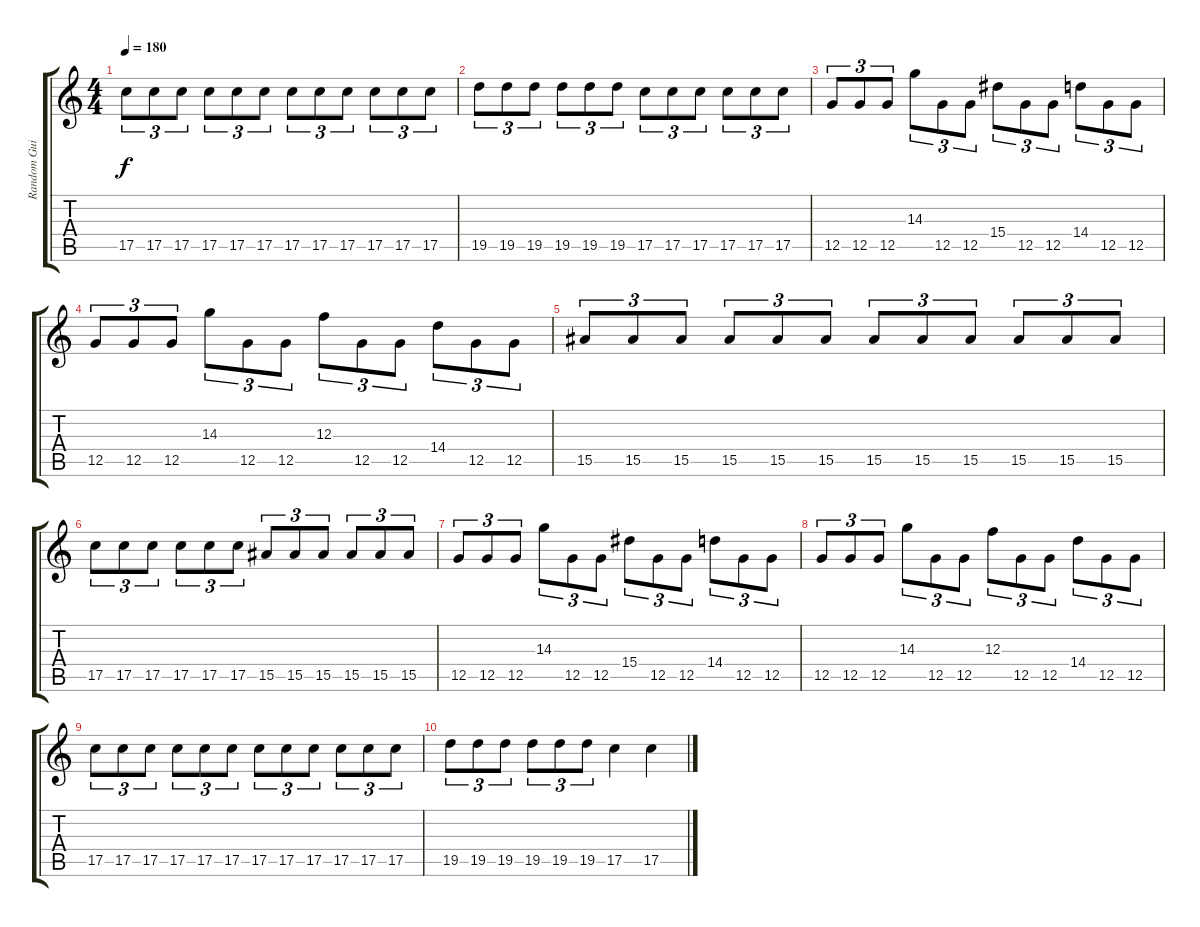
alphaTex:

\track ("Random Guitar" "Random Gui") {instrument distortionguitar}
\staff {score tabs}
\tuning (D4 A3 F3 C3 G2 D2) {hide}
\ts (4 4)
\tempo 180
\clef g2
\ks c
17.5.8{tu (3 2) dy f} 17.5.8{tu (3 2)} 17.5.8{tu (3 2)} 17.5.8{tu (3 2)} 17.5.8{tu (3 2)} 17.5.8{tu (3 2)} 17.5.8{tu (3 2)} 17.5.8{tu (3 2)} 17.5.8{tu (3 2)} 17.5.8{tu (3 2)} 17.5.8{tu (3 2)} 17.5.8{tu (3 2)} |
19.5.8{tu (3 2)} 19.5.8{tu (3 2)} 19.5.8{tu (3 2)} 19.5.8{tu (3 2)} 19.5.8{tu (3 2)} 19.5.8{tu (3 2)} 17.5.8{tu (3 2)} 17.5.8{tu (3 2)} 17.5.8{tu (3 2)} 17.5.8{tu (3 2)} 17.5.8{tu (3 2)} 17.5.8{tu (3 2)} |
12.5.8{tu (3 2)} 12.5.8{tu (3 2)} 12.5.8{tu (3 2)} 14.3.8{tu (3 2)} 12.5.8{tu (3 2)} 12.5.8{tu (3 2)} 15.4.8{tu (3 2)} 12.5.8{tu (3 2)} 12.5.8{tu (3 2)} 14.4.8{tu (3 2)} 12.5.8{tu (3 2)} 12.5.8{tu (3 2)} |
12.5.8{tu (3 2)} 12.5.8{tu (3 2)} 12.5.8{tu (3 2)} 14.3.8{tu (3 2)} 12.5.8{tu (3 2)} 12.5.8{tu (3 2)} 12.3.8{tu (3 2)} 12.5.8{tu (3 2)} 12.5.8{tu (3 2)} 14.4.8{tu (3 2)} 12.5.8{tu (3 2)} 12.5.8{tu (3 2)} |
15.5.8{tu (3 2)} 15.5.8{tu (3 2)} 15.5.8{tu (3 2)} 15.5.8{tu (3 2)} 15.5.8{tu (3 2)} 15.5.8{tu (3 2)} 15.5.8{tu (3 2)} 15.5.8{tu (3 2)} 15.5.8{tu (3 2)} 15.5.8{tu (3 2)} 15.5.8{tu (3 2)} 15.5.8{tu (3 2)} |
17.5.8{tu (3 2)} 17.5.8{tu (3 2)} 17.5.8{tu (3 2)} 17.5.8{tu (3 2)} 17.5.8{tu (3 2)} 17.5.8{tu (3 2)} 15.5.8{tu (3 2)} 15.5.8{tu (3 2)} 15.5.8{tu (3 2)} 15.5.8{tu (3 2)} 15.5.8{tu (3 2)} 15.5.8{tu (3 2)} |
12.5.8{tu (3 2)} 12.5.8{tu (3 2)} 12.5.8{tu (3 2)} 14.3.8{tu (3 2)} 12.5.8{tu (3 2)} 12.5.8{tu (3 2)} 15.4.8{tu (3 2)} 12.5.8{tu (3 2)} 12.5.8{tu (3 2)} 14.4.8{tu (3 2)} 12.5.8{tu (3 2)} 12.5.8{tu (3 2)} |
12.5.8{tu (3 2)} 12.5.8{tu (3 2)} 12.5.8{tu (3 2)} 14.3.8{tu (3 2)} 12.5.8{tu (3 2)} 12.5.8{tu (3 2)} 12.3.8{tu (3 2)} 12.5.8{tu (3 2)} 12.5.8{tu (3 2)} 14.4.8{tu (3 2)} 12.5.8{tu (3 2)} 12.5.8{tu (3 2)} |
17.5.8{tu (3 2)} 17.5.8{tu (3 2)} 17.5.8{tu (3 2)} 17.5.8{tu (3 2)} 17.5.8{tu (3 2)} 17.5.8{tu (3 2)} 17.5.8{tu (3 2)} 17.5.8{tu (3 2)} 17.5.8{tu (3 2)} 17.5.8{tu (3 2)} 17.5.8{tu (3 2)} 17.5.8{tu (3 2)} |
19.5.8{tu (3 2)} 19.5.8{tu (3 2)} 19.5.8{tu (3 2)} 19.5.8{tu (3 2)} 19.5.8{tu (3 2)} 19.5.8{tu (3 2)} 17.5.4 17.5.4
